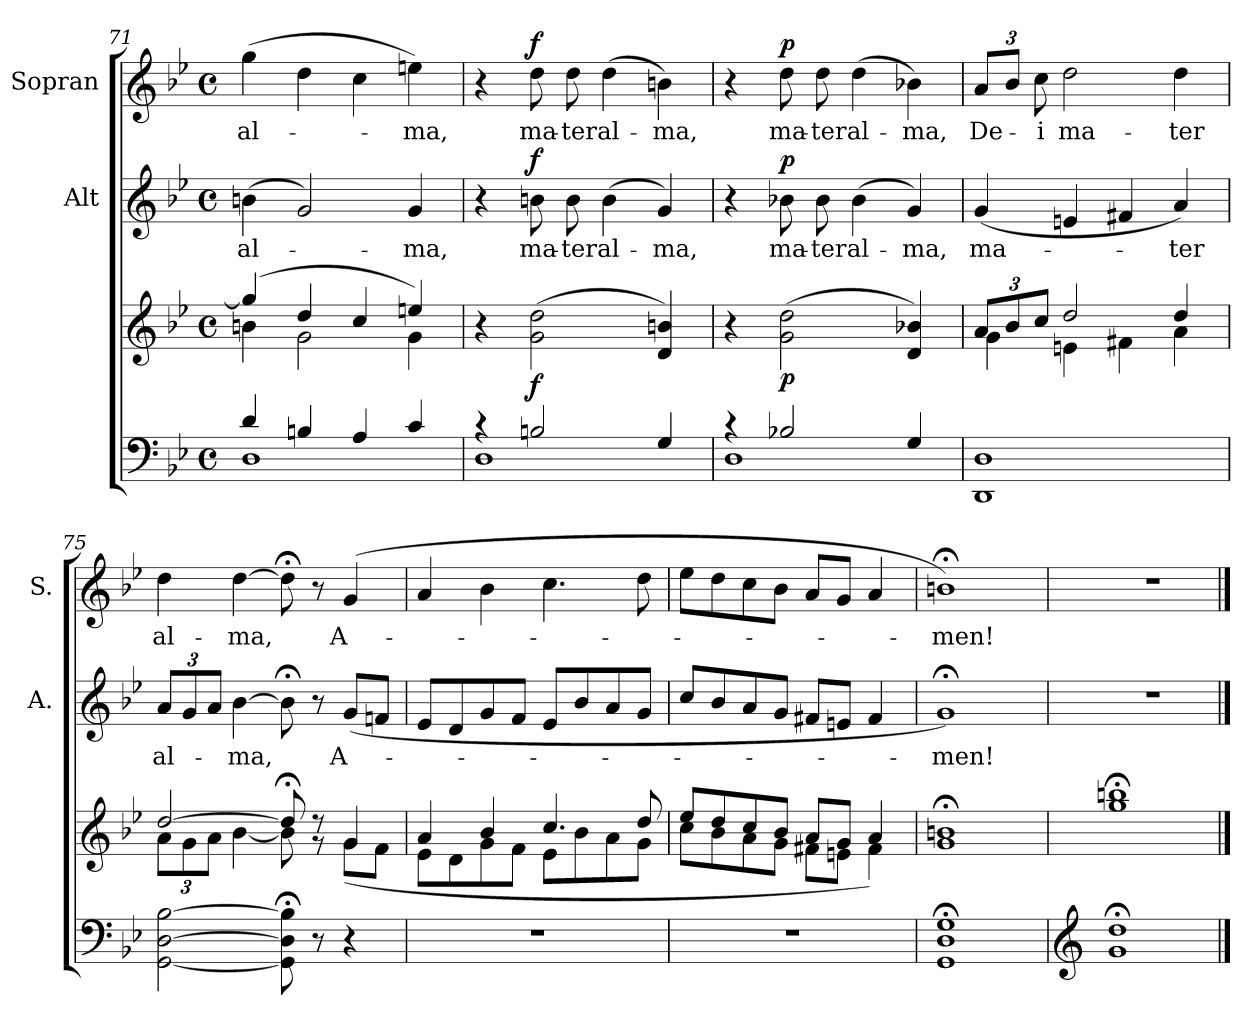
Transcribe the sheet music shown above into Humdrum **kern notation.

**kern	**kern	**dynam	**kern	**text	**dynam	**kern	**text	**dynam
*part3	*part3	*part3	*part2	*part2	*part2	*part1	*part1	*part1
*staff4	*staff3	*staff3/4	*staff2	*staff2	*staff2	*staff1	*staff1	*staff1
*	*	*	*I"Alt	*	*	*I"Sopran	*	*
*	*	*	*I'A.	*	*	*I'S.	*	*
!!LO:LB:g=z
*clefF4	*clefG2	*	*clefG2	*	*	*clefG2	*	*
*k[b-e-]	*k[b-e-]	*	*k[b-e-]	*	*	*k[b-e-]	*	*
*B-:	*B-:	*	*B-:	*	*	*B-:	*	*
*M4/4	*M4/4	*	*M4/4	*	*	*M4/4	*	*
*met(c)	*met(c)	*	*met(c)	*	*	*met(c)	*	*
=71	=71	=71	=71	=71	=71	=71	=71	=71
*^	*^	*	*	*	*	*	*	*
!	!	!	!	!	!	!LO:LY:b	!	!	!LO:LY:b	!
4d/	1D	(4gg/]	4bn\	.	(>4bn\	al-	.	(>4gg\	al-	.
4Bn/	.	4dd/	2g\	.	2g/)	.	.	4dd\	.	.
4A/	.	4cc/	.	.	.	.	.	4cc\	.	.
!	!	!	!	!	!	!LO:LY:b	!	!	!LO:LY:b	!
4c/	.	4een/)	4g\	.	4g/	-ma,	.	4een\)	-ma,	.
*	*	*v	*v	*	*	*	*	*	*	*
=72	=72	=72	=72	=72	=72	=72	=72	=72	=72
4rB	1D	4r	.	4r	.	.	4r	.	.
!	!	!	!LO:DY:b	!	!LO:LY:b	!LO:DY:a	!	!LO:LY:b	!LO:DY:a
2Bn/	.	(>2g\ 2dd\	f	8bn\	ma-	f	8dd\	ma-	f
!	!	!	!	!	!LO:LY:b	!	!	!LO:LY:b	!
.	.	.	.	8b\	-ter	.	8dd\	-ter	.
!	!	!	!	!	!LO:LY:b	!	!	!LO:LY:b	!
.	.	.	.	(>4b\	al-	.	(>4dd\	al-	.
!	!	!	!	!	!LO:LY:b	!	!	!LO:LY:b	!
4G/	.	4d/ 4bn/)	.	4g/)	-ma,	.	4bn\)	-ma,	.
=73	=73	=73	=73	=73	=73	=73	=73	=73	=73
4rB	1D	4r	.	4r	.	.	4r	.	.
!	!	!	!LO:DY:b	!	!LO:LY:b	!LO:DY:a	!	!LO:LY:b	!LO:DY:a
2B-X/	.	(>2g\ 2dd\	p	8b-X\	ma-	p	8dd\	ma-	p
!	!	!	!	!	!LO:LY:b	!	!	!LO:LY:b	!
.	.	.	.	8b-\	-ter	.	8dd\	-ter	.
!	!	!	!	!	!LO:LY:b	!	!	!LO:LY:b	!
.	.	.	.	(>4b-\	al-	.	(>4dd\	al-	.
!	!	!	!	!	!LO:LY:b	!	!	!LO:LY:b	!
4G/	.	4d/ 4b-X/)	.	4g/)	-ma,	.	4b-X\)	-ma,	.
=74	=74	=74	=74	=74	=74	=74	=74	=74	=74
*	*	*Xbrackettup	*	*	*	*	*	*	*
*	*	*^	*	*	*	*	*	*	*
!	!	!	!	!	!	!LO:LY:b	!	!	!	!
*	*	*	*	*	*	*	*	*Xbrackettup	*	*
!	!	!	!	!	!	!	!	!	!LO:LY:b	!
1D	1DD	12a/L	4g\	.	(<4g/	ma-	.	12a/L	De-	.
.	.	12b-/	.	.	.	.	.	12b-/J	.	.
!	!	!	!	!	!	!	!	!	!LO:LY:b	!
.	.	12cc/J	.	.	.	.	.	12cc\	-i	.
!	!	!	!	!	!	!	!	!	!LO:LY:b	!
.	.	2dd/	4en\	.	4en/	.	.	2dd\	ma-	.
.	.	.	4f#X\	.	4f#X/	.	.	.	.	.
!	!	!	!	!	!	!LO:LY:b	!	!	!LO:LY:b	!
.	.	4dd/	4a\	.	4a/)	-ter	.	4dd\	-ter	.
*v	*v	*	*	*	*	*	*	*	*	*
!!LO:LB:g=z
=75	=75	=75	=75	=75	=75	=75	=75	=75	=75
*	*	*	*	*Xbrackettup	*	*	*	*	*
!	!	!	!	!	!LO:LY:b	!	!	!LO:LY:b	!
[2GG\ [2D\ [2B-\	[>2dd/	12a\L	.	12a/L	al-	.	4dd\	al-	.
.	.	12g\	.	12g/	.	.	.	.	.
.	.	12a\J	.	12a/J	.	.	.	.	.
!	!	!	!	!	!LO:LY:b	!	!	!LO:LY:b	!
.	.	[<4b-\	.	[4b-\	-ma,	.	[4dd\	-ma,	.
8GG\];< 8D\];< 8B-\];<	8dd;</]	8b-\]	.	8b-;<\]	.	.	8dd;<\]	.	.
8r	8r	8r	.	8r	.	.	8r	.	.
!	!	!	!	!	!LO:LY:b	!	!	!LO:LY:b	!
4r	4g/	(<8g\L	.	(>8g/L	A-	.	(4g/	A-	.
.	.	8f\J	.	8fn/J	.	.	.	.	.
=76	=76	=76	=76	=76	=76	=76	=76	=76	=76
1r	4a/	8e-\L	.	8e-/L	.	.	4a/	.	.
.	.	8d\	.	8d/	.	.	.	.	.
.	4b-/	8g\	.	8g/	.	.	4b-\	.	.
.	.	8f\J	.	8f/J	.	.	.	.	.
.	4.cc/	8e-\L	.	8e-/L	.	.	4.cc\	.	.
.	.	8b-\	.	8b-/	.	.	.	.	.
.	.	8a\	.	8a/	.	.	.	.	.
.	8dd/	8g\J	.	8g/J	.	.	8dd\	.	.
=77	=77	=77	=77	=77	=77	=77	=77	=77	=77
1r	8ee-/L	8cc\L	.	8cc/L	.	.	8ee-\L	.	.
.	8dd/	8b-\	.	8b-/	.	.	8dd\	.	.
.	8cc/	8a\	.	8a/	.	.	8cc\	.	.
.	8b-/J	8g\J	.	8g/J	.	.	8b-\J	.	.
.	8a/L	8f#X\L	.	8f#X/L	.	.	8a/L	.	.
.	8g/J	8en\J	.	8en/J	.	.	8g/J	.	.
.	4a/	4f#\)	.	4f#/	.	.	4a/	.	.
=78	=78	=78	=78	=78	=78	=78	=78	=78	=78
!	!	!	!	!	!LO:LY:b	!	!	!LO:LY:b	!
*	*v	*v	*	*	*	*	*	*	*
1GG;< 1D;< 1G;<	1g;< 1bn;<	.	1g;<)	-men!	.	1bn;<)	-men!	.
=79	=79	=79	=79	=79	=79	=79	=79	=79
*clefG2	*	*	*	*	*	*	*	*
1g;< 1dd;<	1gg;< 1bbn;<	.	1r	.	.	1r	.	.
==	==	==	==	==	==	==	==	==
*-	*-	*-	*-	*-	*-	*-	*-	*-
